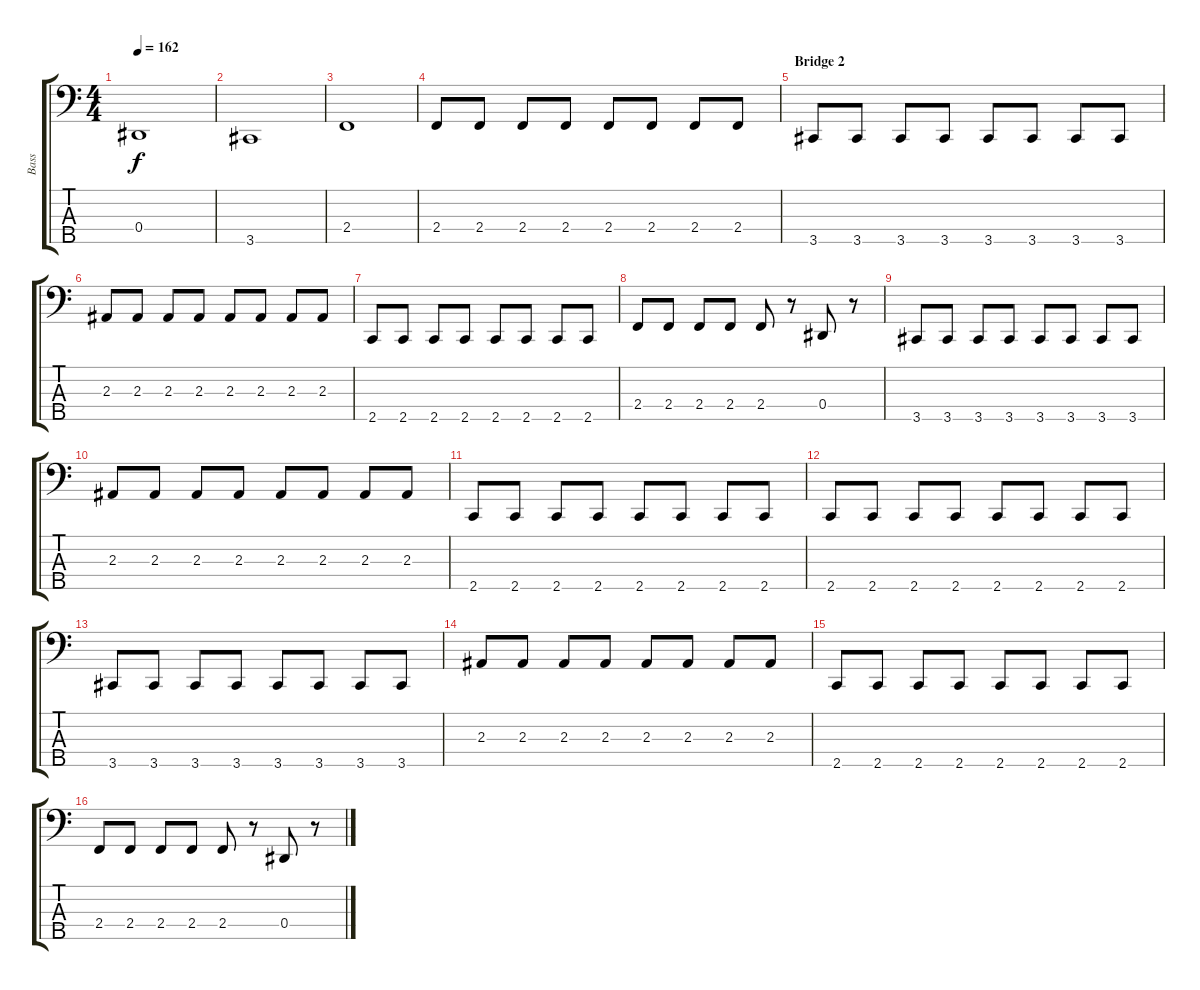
\track ("Bass" "Bass") {instrument electricbasspick}
\staff {score tabs}
\tuning (Gb2 Db2 Ab1 Eb1 Bb0) {hide}
\ts (4 4)
\tempo 162
\clef f4
\ks c
0.4.1{dy f} |
3.5.1 |
2.4.1 |
2.4.8 2.4.8 2.4.8 2.4.8 2.4.8 2.4.8 2.4.8 2.4.8 |
\section ("" "Bridge 2")
3.5.8 3.5.8 3.5.8 3.5.8 3.5.8 3.5.8 3.5.8 3.5.8 |
2.3.8 2.3.8 2.3.8 2.3.8 2.3.8 2.3.8 2.3.8 2.3.8 |
2.5.8 2.5.8 2.5.8 2.5.8 2.5.8 2.5.8 2.5.8 2.5.8 |
2.4.8 2.4.8 2.4.8 2.4.8 2.4.8 r.8 0.4.8 r.8 |
3.5.8 3.5.8 3.5.8 3.5.8 3.5.8 3.5.8 3.5.8 3.5.8 |
2.3.8 2.3.8 2.3.8 2.3.8 2.3.8 2.3.8 2.3.8 2.3.8 |
2.5.8 2.5.8 2.5.8 2.5.8 2.5.8 2.5.8 2.5.8 2.5.8 |
2.5.8 2.5.8 2.5.8 2.5.8 2.5.8 2.5.8 2.5.8 2.5.8 |
3.5.8 3.5.8 3.5.8 3.5.8 3.5.8 3.5.8 3.5.8 3.5.8 |
2.3.8 2.3.8 2.3.8 2.3.8 2.3.8 2.3.8 2.3.8 2.3.8 |
2.5.8 2.5.8 2.5.8 2.5.8 2.5.8 2.5.8 2.5.8 2.5.8 |
2.4.8 2.4.8 2.4.8 2.4.8 2.4.8 r.8 0.4.8 r.8
